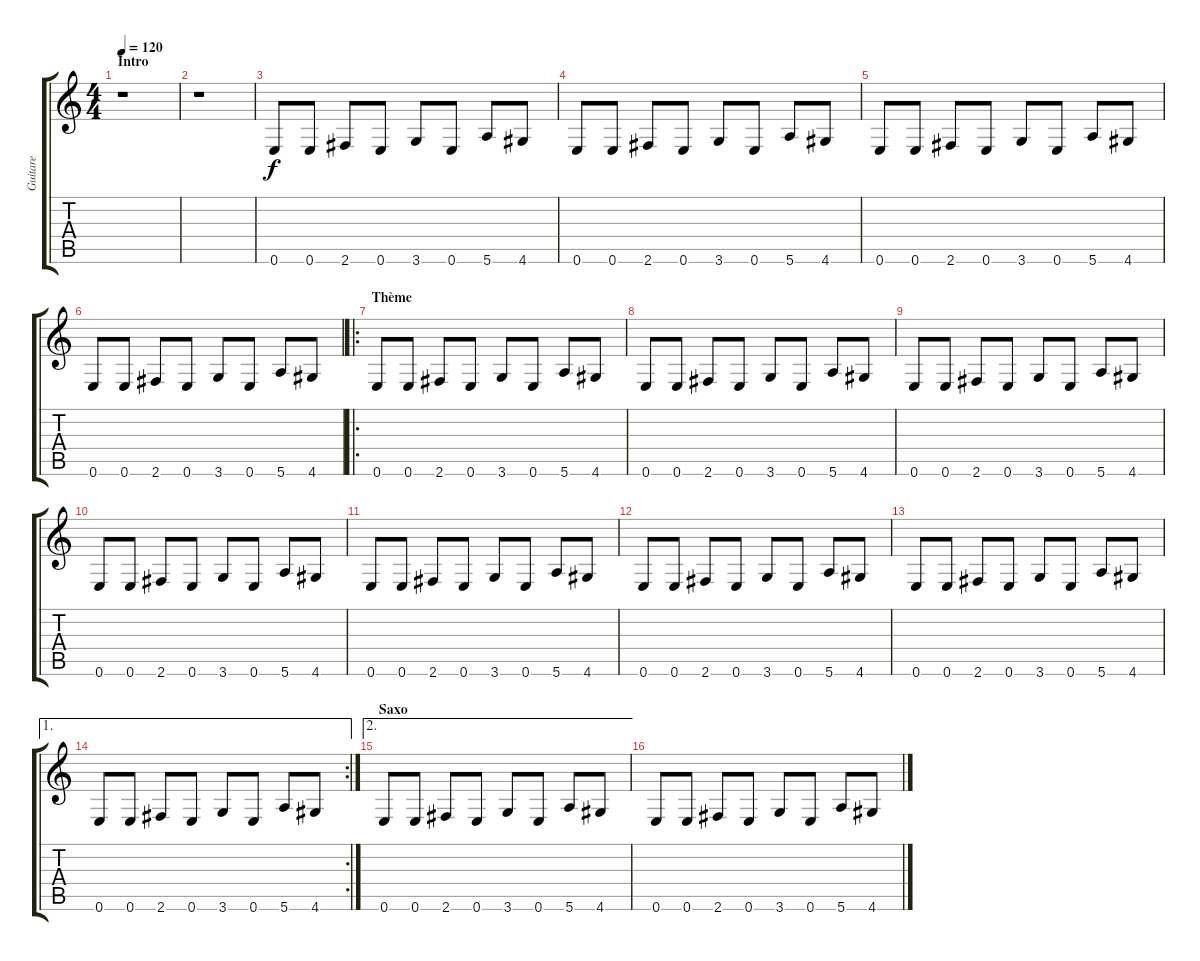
\track ("Guitare" "Guitare") {instrument electricguitarjazz}
\staff {score tabs}
\tuning (E4 B3 G3 D3 A2 E2) {hide}
\ts (4 4)
\section ("" "Intro")
\tempo 120
\clef g2
\ks c
r.1{dy f instrument electricguitarjazz} |
r.1 |
0.6.8 0.6.8 2.6.8 0.6.8 3.6.8 0.6.8 5.6.8 4.6.8 |
0.6.8 0.6.8 2.6.8 0.6.8 3.6.8 0.6.8 5.6.8 4.6.8 |
0.6.8 0.6.8 2.6.8 0.6.8 3.6.8 0.6.8 5.6.8 4.6.8 |
0.6.8 0.6.8 2.6.8 0.6.8 3.6.8 0.6.8 5.6.8 4.6.8 |
\ro
\section ("" "Thème")
0.6.8 0.6.8 2.6.8 0.6.8 3.6.8 0.6.8 5.6.8 4.6.8 |
0.6.8 0.6.8 2.6.8 0.6.8 3.6.8 0.6.8 5.6.8 4.6.8 |
0.6.8 0.6.8 2.6.8 0.6.8 3.6.8 0.6.8 5.6.8 4.6.8 |
0.6.8 0.6.8 2.6.8 0.6.8 3.6.8 0.6.8 5.6.8 4.6.8 |
0.6.8 0.6.8 2.6.8 0.6.8 3.6.8 0.6.8 5.6.8 4.6.8 |
0.6.8 0.6.8 2.6.8 0.6.8 3.6.8 0.6.8 5.6.8 4.6.8 |
0.6.8 0.6.8 2.6.8 0.6.8 3.6.8 0.6.8 5.6.8 4.6.8 |
\ae 1
\rc 2
0.6.8 0.6.8 2.6.8 0.6.8 3.6.8 0.6.8 5.6.8 4.6.8 |
\ae 2
\section ("" "Saxo")
0.6.8 0.6.8 2.6.8 0.6.8 3.6.8 0.6.8 5.6.8 4.6.8 |
0.6.8 0.6.8 2.6.8 0.6.8 3.6.8 0.6.8 5.6.8 4.6.8
